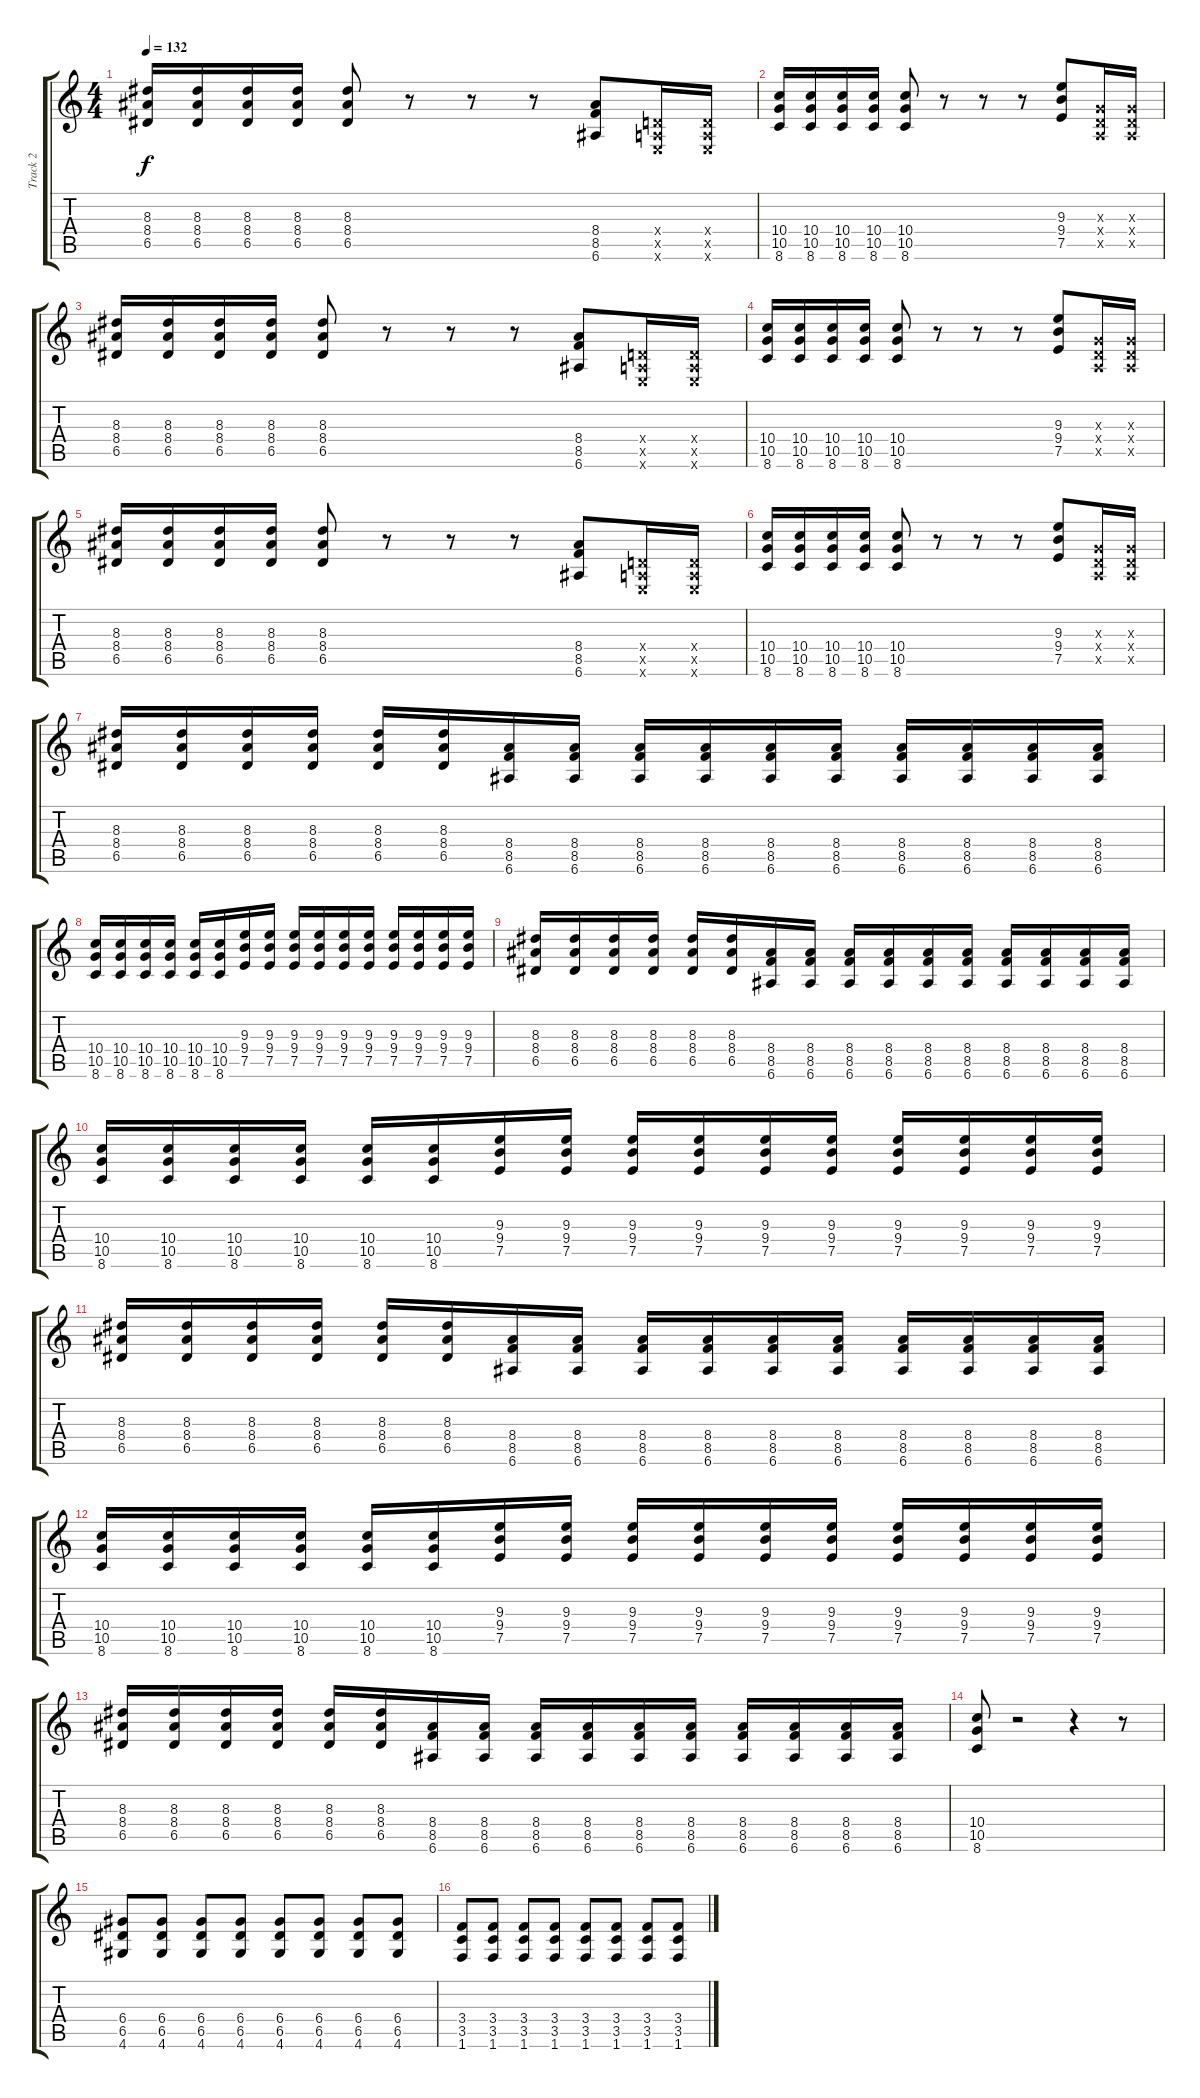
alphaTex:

\track ("Track 2" "Track 2") {instrument distortionguitar}
\staff {score tabs}
\tuning (E4 B3 G3 D3 A2 E2) {hide}
\ts (4 4)
\tempo 132
\clef g2
\ks c
(8.3 8.4 6.5).16{dy f} (8.3 8.4 6.5).16 (8.3 8.4 6.5).16 (8.3 8.4 6.5).16 (8.3 8.4 6.5).8 r.8 r.8 r.8 (8.4 8.5 6.6).8 (0.4{x} 0.5{x} 0.6{x}).16 (0.4{x} 0.5{x} 0.6{x}).16 |
(10.4 10.5 8.6).16 (10.4 10.5 8.6).16 (10.4 10.5 8.6).16 (10.4 10.5 8.6).16 (10.4 10.5 8.6).8 r.8 r.8 r.8 (9.3 9.4 7.5).8 (0.3{x} 0.4{x} 0.5{x}).16 (0.3{x} 0.4{x} 0.5{x}).16 |
(8.3 8.4 6.5).16 (8.3 8.4 6.5).16 (8.3 8.4 6.5).16 (8.3 8.4 6.5).16 (8.3 8.4 6.5).8 r.8 r.8 r.8 (8.4 8.5 6.6).8 (0.4{x} 0.5{x} 0.6{x}).16 (0.4{x} 0.5{x} 0.6{x}).16 |
(10.4 10.5 8.6).16 (10.4 10.5 8.6).16 (10.4 10.5 8.6).16 (10.4 10.5 8.6).16 (10.4 10.5 8.6).8 r.8 r.8 r.8 (9.3 9.4 7.5).8 (0.3{x} 0.4{x} 0.5{x}).16 (0.3{x} 0.4{x} 0.5{x}).16 |
(8.3 8.4 6.5).16 (8.3 8.4 6.5).16 (8.3 8.4 6.5).16 (8.3 8.4 6.5).16 (8.3 8.4 6.5).8 r.8 r.8 r.8 (8.4 8.5 6.6).8 (0.4{x} 0.5{x} 0.6{x}).16 (0.4{x} 0.5{x} 0.6{x}).16 |
(10.4 10.5 8.6).16 (10.4 10.5 8.6).16 (10.4 10.5 8.6).16 (10.4 10.5 8.6).16 (10.4 10.5 8.6).8 r.8 r.8 r.8 (9.3 9.4 7.5).8 (0.3{x} 0.4{x} 0.5{x}).16 (0.3{x} 0.4{x} 0.5{x}).16 |
(8.3 8.4 6.5).16 (8.3 8.4 6.5).16 (8.3 8.4 6.5).16 (8.3 8.4 6.5).16 (8.3 8.4 6.5).16 (8.3 8.4 6.5).16 (8.4 8.5 6.6).16 (8.4 8.5 6.6).16 (8.4 8.5 6.6).16 (8.4 8.5 6.6).16 (8.4 8.5 6.6).16 (8.4 8.5 6.6).16 (8.4 8.5 6.6).16 (8.4 8.5 6.6).16 (8.4 8.5 6.6).16 (8.4 8.5 6.6).16 |
(10.4 10.5 8.6).16 (10.4 10.5 8.6).16 (10.4 10.5 8.6).16 (10.4 10.5 8.6).16 (10.4 10.5 8.6).16 (10.4 10.5 8.6).16 (9.3 9.4 7.5).16 (9.3 9.4 7.5).16 (9.3 9.4 7.5).16 (9.3 9.4 7.5).16 (9.3 9.4 7.5).16 (9.3 9.4 7.5).16 (9.3 9.4 7.5).16 (9.3 9.4 7.5).16 (9.3 9.4 7.5).16 (9.3 9.4 7.5).16 |
(8.3 8.4 6.5).16 (8.3 8.4 6.5).16 (8.3 8.4 6.5).16 (8.3 8.4 6.5).16 (8.3 8.4 6.5).16 (8.3 8.4 6.5).16 (8.4 8.5 6.6).16 (8.4 8.5 6.6).16 (8.4 8.5 6.6).16 (8.4 8.5 6.6).16 (8.4 8.5 6.6).16 (8.4 8.5 6.6).16 (8.4 8.5 6.6).16 (8.4 8.5 6.6).16 (8.4 8.5 6.6).16 (8.4 8.5 6.6).16 |
(10.4 10.5 8.6).16 (10.4 10.5 8.6).16 (10.4 10.5 8.6).16 (10.4 10.5 8.6).16 (10.4 10.5 8.6).16 (10.4 10.5 8.6).16 (9.3 9.4 7.5).16 (9.3 9.4 7.5).16 (9.3 9.4 7.5).16 (9.3 9.4 7.5).16 (9.3 9.4 7.5).16 (9.3 9.4 7.5).16 (9.3 9.4 7.5).16 (9.3 9.4 7.5).16 (9.3 9.4 7.5).16 (9.3 9.4 7.5).16 |
(8.3 8.4 6.5).16 (8.3 8.4 6.5).16 (8.3 8.4 6.5).16 (8.3 8.4 6.5).16 (8.3 8.4 6.5).16 (8.3 8.4 6.5).16 (8.4 8.5 6.6).16 (8.4 8.5 6.6).16 (8.4 8.5 6.6).16 (8.4 8.5 6.6).16 (8.4 8.5 6.6).16 (8.4 8.5 6.6).16 (8.4 8.5 6.6).16 (8.4 8.5 6.6).16 (8.4 8.5 6.6).16 (8.4 8.5 6.6).16 |
(10.4 10.5 8.6).16 (10.4 10.5 8.6).16 (10.4 10.5 8.6).16 (10.4 10.5 8.6).16 (10.4 10.5 8.6).16 (10.4 10.5 8.6).16 (9.3 9.4 7.5).16 (9.3 9.4 7.5).16 (9.3 9.4 7.5).16 (9.3 9.4 7.5).16 (9.3 9.4 7.5).16 (9.3 9.4 7.5).16 (9.3 9.4 7.5).16 (9.3 9.4 7.5).16 (9.3 9.4 7.5).16 (9.3 9.4 7.5).16 |
(8.3 8.4 6.5).16 (8.3 8.4 6.5).16 (8.3 8.4 6.5).16 (8.3 8.4 6.5).16 (8.3 8.4 6.5).16 (8.3 8.4 6.5).16 (8.4 8.5 6.6).16 (8.4 8.5 6.6).16 (8.4 8.5 6.6).16 (8.4 8.5 6.6).16 (8.4 8.5 6.6).16 (8.4 8.5 6.6).16 (8.4 8.5 6.6).16 (8.4 8.5 6.6).16 (8.4 8.5 6.6).16 (8.4 8.5 6.6).16 |
(10.4 10.5 8.6).8 r.2 r.4 r.8 |
(6.4 6.5 4.6).8 (6.4 6.5 4.6).8 (6.4 6.5 4.6).8 (6.4 6.5 4.6).8 (6.4 6.5 4.6).8 (6.4 6.5 4.6).8 (6.4 6.5 4.6).8 (6.4 6.5 4.6).8 |
(3.4 3.5 1.6).8 (3.4 3.5 1.6).8 (3.4 3.5 1.6).8 (3.4 3.5 1.6).8 (3.4 3.5 1.6).8 (3.4 3.5 1.6).8 (3.4 3.5 1.6).8 (3.4 3.5 1.6).8
